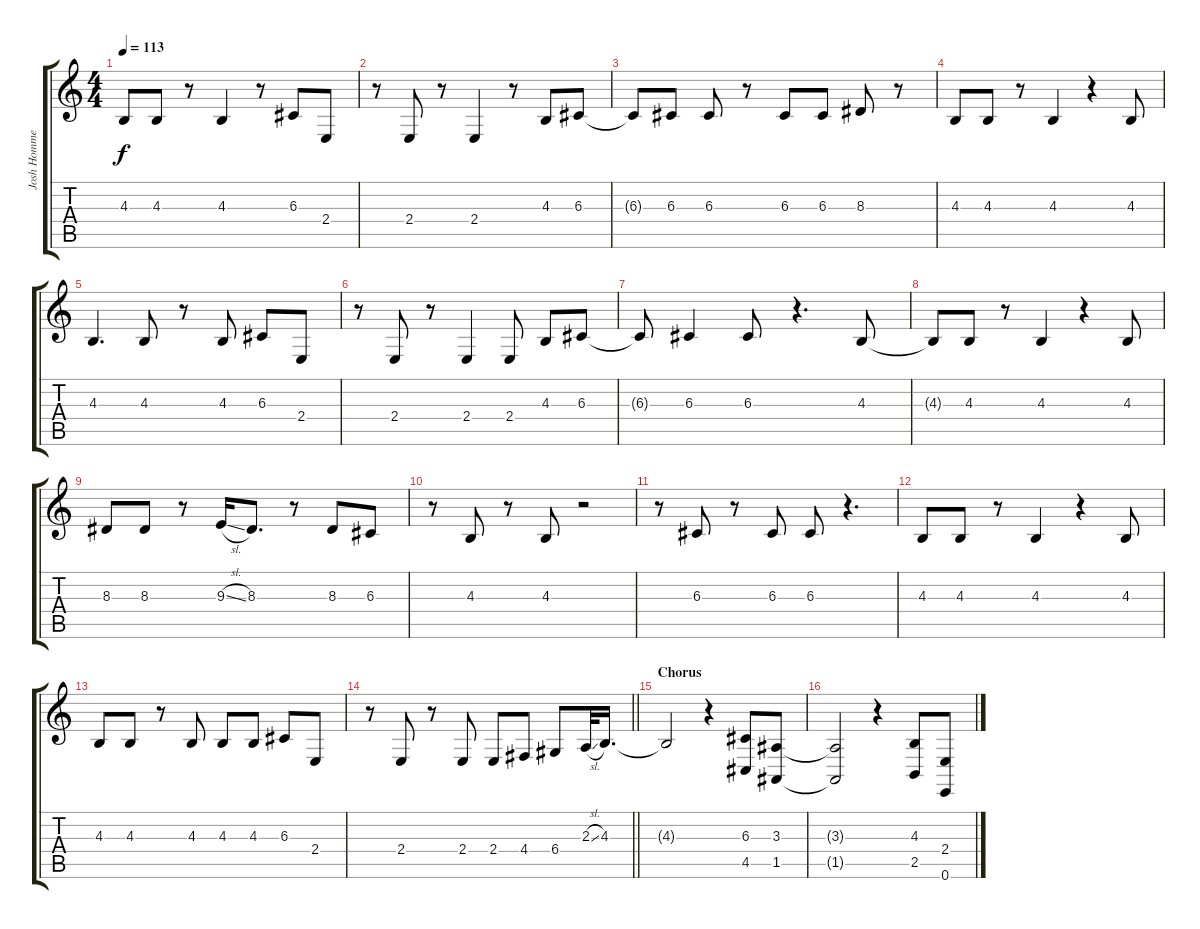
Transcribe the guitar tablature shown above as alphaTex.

\track ("Josh Homme Vocal" "Josh Homme") {instrument tenorsax}
\staff {score tabs}
\tuning (E4 B3 G3 D3 A2 E2) {hide}
\ts (4 4)
\tempo 113
\clef g2
\ks c
4.3.8{dy f} 4.3.8 r.8 4.3.4 r.8 6.3.8 2.4.8 |
r.8 2.4.8 r.8 2.4.4 r.8 4.3.8 6.3.8 |
6.3{t}.8 6.3.8 6.3.8 r.8 6.3.8 6.3.8 8.3.8 r.8 |
4.3.8 4.3.8 r.8 4.3.4 r.4 4.3.8 |
4.3.4{d} 4.3.8 r.8 4.3.8 6.3.8 2.4.8 |
r.8 2.4.8 r.8 2.4.4 2.4.8 4.3.8 6.3.8 |
6.3{t}.8 6.3.4 6.3.8 r.4{d} 4.3.8 |
4.3{t}.8 4.3.8 r.8 4.3.4 r.4 4.3.8 |
8.3.8 8.3.8 r.8 9.3{sl}.16 8.3.8{d} r.8 8.3.8 6.3.8 |
r.8 4.3.8 r.8 4.3.8 r.2 |
r.8 6.3.8 r.8 6.3.8 6.3.8 r.4{d} |
4.3.8 4.3.8 r.8 4.3.4 r.4 4.3.8 |
4.3.8 4.3.8 r.8 4.3.8 4.3.8 4.3.8 6.3.8 2.4.8 |
\barLineRight lightlight
r.8 2.4.8 r.8 2.4.8 2.4.8 4.4.8 6.4.8 2.3{sl}.32 4.3.16{d} |
\section ("" "Chorus")
4.3{t}.2{volume 13} r.4 (6.3 4.5).8{volume 13} (3.3 1.5).8 |
(3.3{t} 1.5{t}).2{volume 8} r.4 (4.3 2.5).8{volume 13} (2.4 0.6).8
